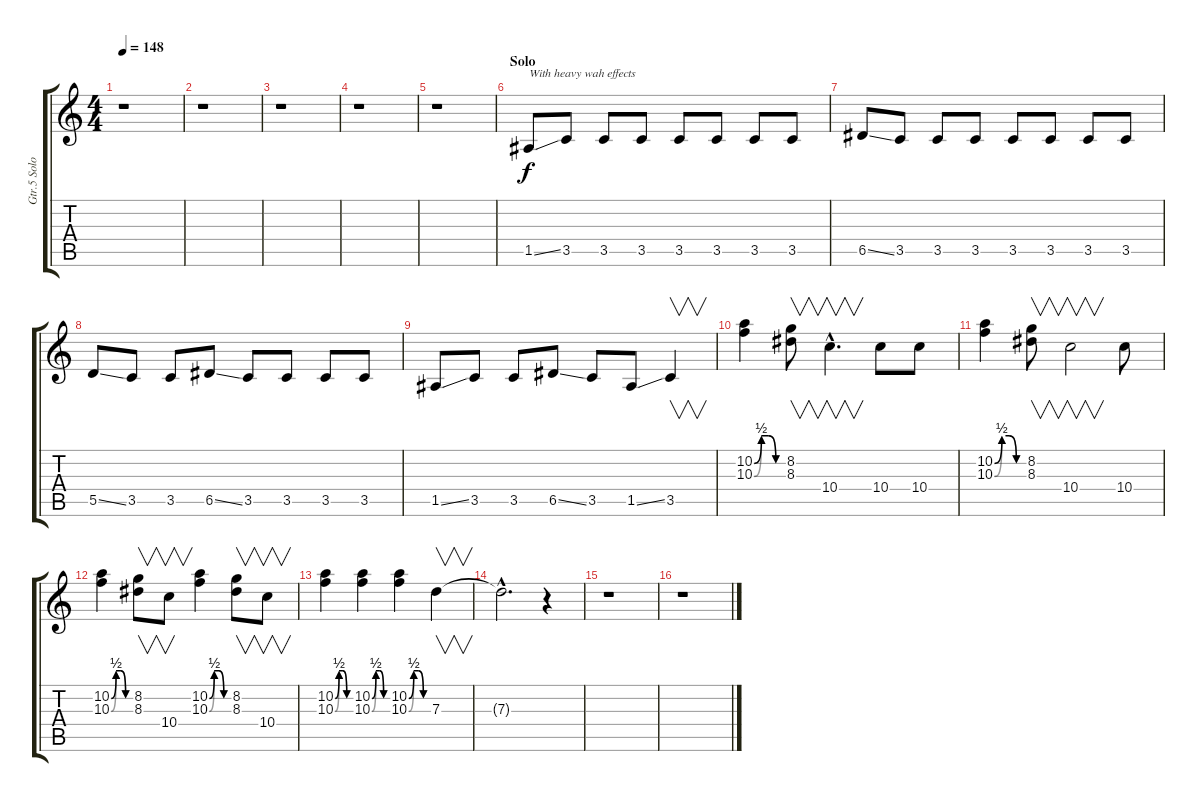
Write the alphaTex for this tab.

\track ("Gtr.5 Solo " "Gtr.5 Solo") {instrument overdrivenguitar}
\staff {score tabs}
\tuning (E4 B3 G3 D3 A2 E2) {hide}
\ts (4 4)
\tempo 148
\clef g2
\ks c
r.1{dy f} |
r.1 |
r.1 |
r.1 |
r.1 |
\section ("" "Solo")
1.5{ss}.8{txt "With heavy wah effects"} 3.5.8 3.5.8 3.5.8 3.5.8 3.5.8 3.5.8 3.5.8 |
6.5{ss}.8 3.5.8 3.5.8 3.5.8 3.5.8 3.5.8 3.5.8 3.5.8 |
5.5{ss}.8 3.5.8 3.5.8 6.5{ss}.8 3.5.8 3.5.8 3.5.8 3.5.8 |
1.5{ss}.8 3.5.8 3.5.8 6.5{ss}.8 3.5.8 1.5{ss}.8 3.5.4{v} |
(10.2{be (custom 0 0 15 2 30 2 45 0 60 0)} 10.3{be (custom 0 0 15 2 30 2 45 0 60 0)}).4 (8.2 8.3).8{v} 10.4{hac}.4{v d} 10.4.8 10.4.8 |
(10.2{be (custom 0 0 15 2 30 2 45 0 60 0)} 10.3{be (custom 0 0 15 2 30 2 45 0 60 0)}).4 (8.2 8.3).8{v} 10.4.2{v} 10.4.8 |
(10.2{be (custom 0 0 15 2 30 2 45 0 60 0)} 10.3{be (custom 0 0 15 2 30 2 45 0 60 0)}).4 (8.2 8.3).8{v} 10.4.8{v} (10.2{be (custom 0 0 15 2 30 2 45 0 60 0)} 10.3{be (custom 0 0 15 2 30 2 45 0 60 0)}).4 (8.2 8.3).8{v} 10.4.8{v} |
(10.2{be (custom 0 0 15 2 30 2 45 0 60 0)} 10.3{be (custom 0 0 15 2 30 2 45 0 60 0)}).4 (10.2{be (custom 0 0 15 2 30 2 45 0 60 0)} 10.3{be (custom 0 0 15 2 30 2 45 0 60 0)}).4 (10.2{be (custom 0 0 15 2 30 2 45 0 60 0)} 10.3{be (custom 0 0 15 2 30 2 45 0 60 0)}).4 7.3.4{v} |
7.3{hac t}.2{d} r.4 |
r.1 |
r.1
